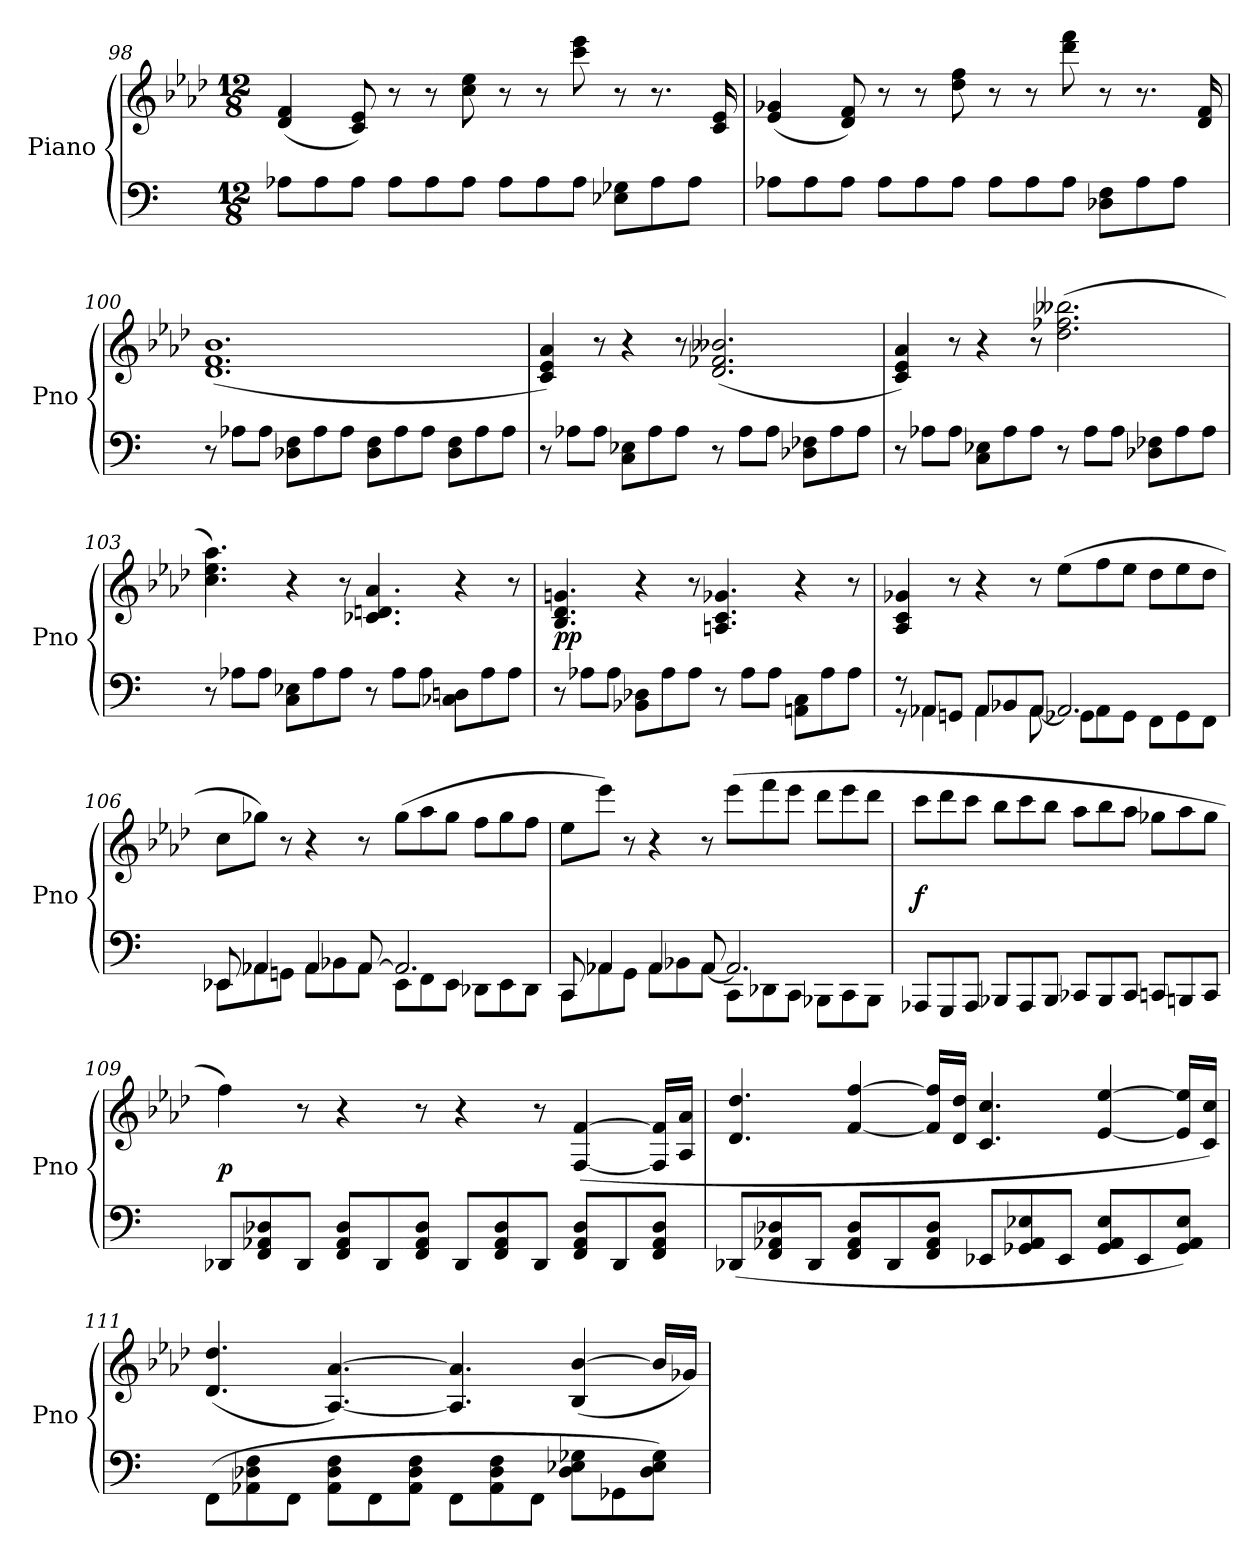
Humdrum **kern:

**kern	**kern	**dynam
*part1	*part1	*part1
*staff2	*staff1	*staff1/2
*I"Piano	*	*
*I'Pno	*	*
*clefF4	*clefG2	*
*k[]	*k[b-e-a-d-]	*
*M12/8	*M12/8	*
=98	=98	=98
8A-\L	(4d-/ 4f/	.
8A-\	.	.
8A-\J	8c/ 8e-/)	.
8A-\L	8r	.
8A-\	8r	.
8A-\J	8cc\ 8ee-\	.
8A-\L	8r	.
8A-\	8r	.
8A-\J	8ccc\ 8eee-\	.
8E-X\ 8G-X\L	8r	.
8A-\	8.r	.
8A-\J	.	.
.	16c/ 16e-/	.
=99	=99	=99
8A-\L	(4e-/ 4g-X/	.
8A-\	.	.
8A-\J	8d-/ 8f/)	.
8A-\L	8r	.
8A-\	8r	.
8A-\J	8dd-\ 8ff\	.
8A-\L	8r	.
8A-\	8r	.
8A-\J	8ddd-\ 8fff\	.
8D-\ 8F\L	8r	.
8A-\	8.r	.
8A-\J	.	.
.	16d-/ 16f/	.
=100	=100	=100
8r	(1.d- 1.f 1.b-	.
8A-\L	.	.
8A-\J	.	.
8D-\ 8F\L	.	.
8A-\	.	.
8A-\J	.	.
8D-\ 8F\L	.	.
8A-\	.	.
8A-\J	.	.
8D-\ 8F\L	.	.
8A-\	.	.
8A-\J	.	.
=101	=101	=101
8r	4c/ 4e-/ 4a-/)	.
8A-\L	.	.
8A-\J	8r	.
8C\ 8E-X\L	4r	.
8A-\	.	.
8A-\J	8r	.
8r	(2.d-/ 2.f-X/ 2.b--X/	.
8A-\L	.	.
8A-\J	.	.
8D-\ 8F-X\L	.	.
8A-\	.	.
8A-\J	.	.
=102	=102	=102
8r	4c/ 4e-/ 4a-/)	.
8A-\L	.	.
8A-\J	8r	.
8C\ 8E-X\L	4r	.
8A-\	.	.
8A-\J	8r	.
8r	(2.dd-\ 2.ff-X\ 2.bb--X\	.
8A-\L	.	.
8A-\J	.	.
8D-\ 8F-X\L	.	.
8A-\	.	.
8A-\J	.	.
=103	=103	=103
8r	4.cc\ 4.ee-\ 4.aa-\)	.
8A-\L	.	.
8A-\J	.	.
8C\ 8E-X\L	4r	.
8A-\	.	.
8A-\J	8r	.
8r	4.c-X/ 4.dn/ 4.a-/	.
8A-\L	.	.
8A-\J	.	.
8C-X\ 8Dn\L	4r	.
8A-\	.	.
8A-\J	8r	.
=104	=104	=104
8r	4.B-/ 4.d-/ 4.gn/	pp
8A-\L	.	.
8A-\J	.	.
8BB-\ 8D-\L	4r	.
8A-\	.	.
8A-\J	8r	.
8r	4.An/ 4.c/ 4.g-X/	.
8A-\L	.	.
8A-\J	.	.
8AAn\ 8C\L	4r	.
8A-\	.	.
8A-\J	8r	.
=105	=105	=105
*^	*	*
8r	8r	4A-/ 4c/ 4g-X/	.
8AA-/L	4AA-\	.	.
8GGn/J	.	8r	.
8AA-/L	4AA-\	4r	.
8BB-/	.	.	.
8AA-/J	[8AA-\	8r	.
2.AA-/]	8GG-X\L	(8ee-\L	.
.	8AA-\	8ff\	.
.	8GG-\J	8ee-\J	.
.	8FF\L	8dd-\L	.
.	8GG-\	8ee-\	.
.	8FF\J	8dd-\J	.
=106	=106	=106	=106
8EE-X/	8EE-X\L	8cc\L	.
4AA-/	8AA-\	8gg-X\J)	.
.	8GGn\J	8r	.
4AA-/	8AA-\L	4r	.
.	8BB-\	.	.
[8AA-/	8AA-\J	8r	.
2.AA-/]	8EE-\L	(8gg-\L	.
.	8FF\	8aa-\	.
.	8EE-\J	8gg-\J	.
.	8DD-\L	8ff\L	.
.	8EE-\	8gg-\	.
.	8DD-\J	8ff\J	.
=107	=107	=107	=107
8CC/	8CC\L	8ee-\L	.
4AA-/	8AA-\	8eee-\J)	.
.	8GG\J	8r	.
4AA-/	8AA-\L	4r	.
.	8BB-\	.	.
8AA-/	[8AA-\J	8r	.
2.AA-/]	8CC\L	(8eee-\L	.
.	8DD-\	8fff\	.
.	8CC\J	8eee-\J	.
.	8BBB-\L	8ddd-\L	.
.	8CC\	8eee-\	.
.	8BBB-\J	8ddd-\J	.
*v	*v	*	*
=108	=108	=108
8AAA-/L	8ccc\L	f
8GGG/	8ddd-\	.
8AAA-/J	8ccc\J	.
8BBB-/L	8bb-\L	.
8AAA-/	8ccc\	.
8BBB-/J	8bb-\J	.
8CC-X/L	8aa-\L	.
8BBB-/	8bb-\	.
8CC-/J	8aa-\J	.
8CCn/L	8gg-X\L	.
8BBBn/	8aa-\	.
8CC/J	8gg-\J	.
=109	=109	=109
8DD-/L	4ff\)	p
8FF/ 8AA-/ 8D-/	.	.
8DD-/J	8r	.
8FF/ 8AA-/ 8D-/L	4r	.
8DD-/	.	.
8FF/ 8AA-/ 8D-/J	8r	.
8DD-/L	4r	.
8FF/ 8AA-/ 8D-/	.	.
8DD-/J	8r	.
8FF/ 8AA-/ 8D-/L	([4F/ [4f/	.
8DD-/	.	.
8FF/ 8AA-/ 8D-/J	16F]/ 16f]/LL	.
.	16A-/ 16a-/JJ	.
=110	=110	=110
(8DD-/L	4.d-/ 4.dd-/	.
8FF/ 8AA-/ 8D-/	.	.
8DD-/J	.	.
8FF/ 8AA-/ 8D-/L	[4f/ [4ff/	.
8DD-/	.	.
8FF/ 8AA-/ 8D-/J	16f]/ 16ff]/LL	.
.	16d-/ 16dd-/JJ	.
8EE-X/L	4.c/ 4.cc/	.
8GG-X/ 8AA-/ 8E-X/	.	.
8EE-/J	.	.
8GG-/ 8AA-/ 8E-/L	[4e-/ [4ee-/	.
8EE-/	.	.
8GG-/ 8AA-/ 8E-/J)	16e-]/ 16ee-]/LL	.
.	16c/ 16cc/JJ)	.
=111	=111	=111
(8FF\L	(4.d-/ 4.dd-/	.
8AA-\ 8D-\ 8F\	.	.
8FF\J	.	.
8AA-\ 8D-\ 8F\L	[4.A-/ [4.a-/)	.
8FF\	.	.
8AA-\ 8D-\ 8F\J	.	.
8FF\L	4.A-]/ 4.a-]/	.
8AA-\ 8D-\ 8F\	.	.
8FF\J	.	.
8D-\ 8E-X\ 8G-X\L	(4B-/ [4b-/	.
8GG-X\	.	.
8D-\ 8E-\ 8G-\J)	16b-/LL]	.
.	16g-X/JJ)	.
=	=	=
*-	*-	*-
